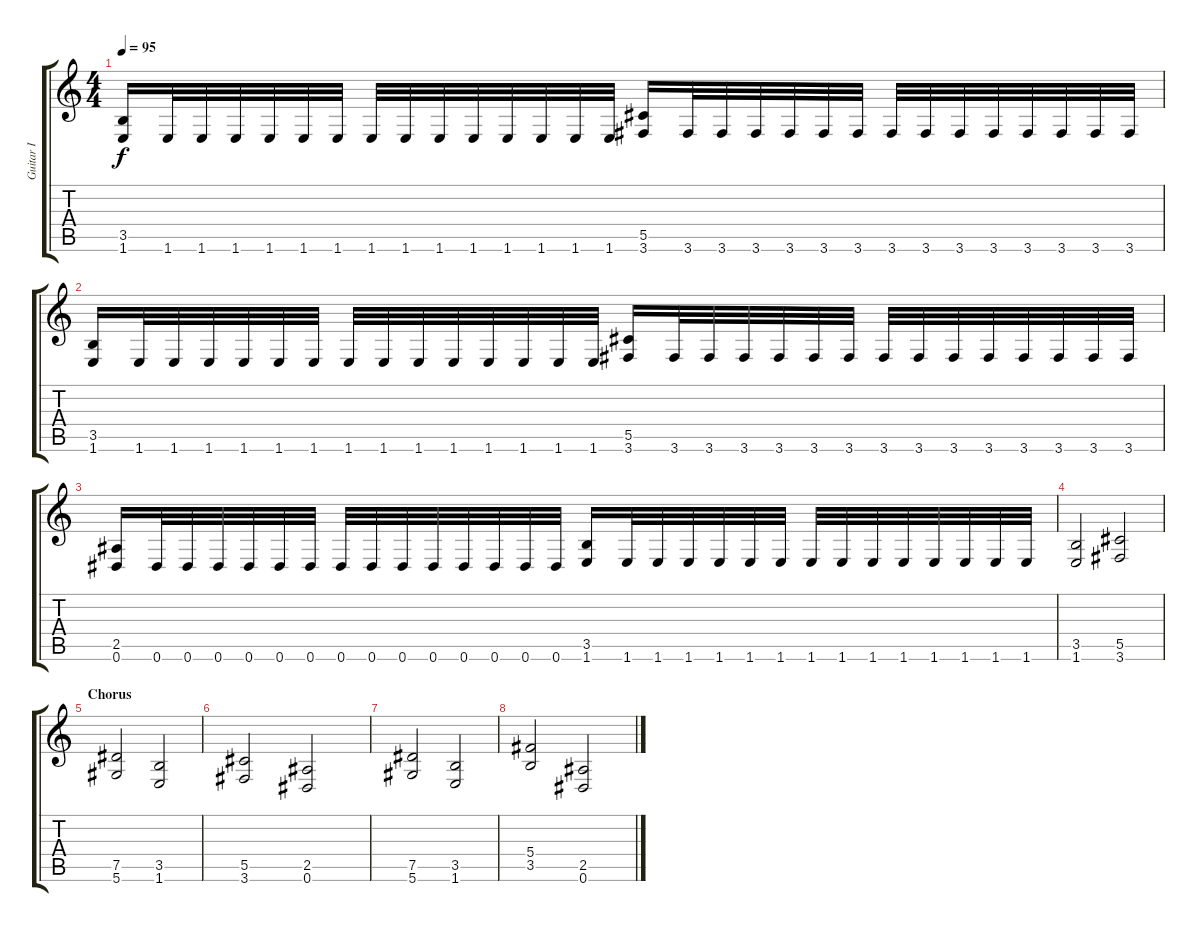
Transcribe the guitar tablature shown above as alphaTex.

\track ("Guitar I" "Guitar I") {instrument acousticguitarsteel}
\staff {score tabs}
\tuning (Eb4 Bb3 Gb3 Db3 Ab2 Eb2) {hide}
\ts (4 4)
\tempo 95
\clef g2
\ks c
(3.5 1.6).16{dy f} 1.6.32 1.6.32 1.6.32 1.6.32 1.6.32 1.6.32 1.6.32 1.6.32 1.6.32 1.6.32 1.6.32 1.6.32 1.6.32 1.6.32 (5.5 3.6).16 3.6.32 3.6.32 3.6.32 3.6.32 3.6.32 3.6.32 3.6.32 3.6.32 3.6.32 3.6.32 3.6.32 3.6.32 3.6.32 3.6.32 |
(3.5 1.6).16 1.6.32 1.6.32 1.6.32 1.6.32 1.6.32 1.6.32 1.6.32 1.6.32 1.6.32 1.6.32 1.6.32 1.6.32 1.6.32 1.6.32 (5.5 3.6).16 3.6.32 3.6.32 3.6.32 3.6.32 3.6.32 3.6.32 3.6.32 3.6.32 3.6.32 3.6.32 3.6.32 3.6.32 3.6.32 3.6.32 |
(2.5 0.6).16 0.6.32 0.6.32 0.6.32 0.6.32 0.6.32 0.6.32 0.6.32 0.6.32 0.6.32 0.6.32 0.6.32 0.6.32 0.6.32 0.6.32 (3.5 1.6).16 1.6.32 1.6.32 1.6.32 1.6.32 1.6.32 1.6.32 1.6.32 1.6.32 1.6.32 1.6.32 1.6.32 1.6.32 1.6.32 1.6.32 |
(3.5 1.6).2 (5.5 3.6).2 |
\section ("" "Chorus")
(7.5 5.6).2 (3.5 1.6).2 |
(5.5 3.6).2 (2.5 0.6).2 |
(7.5 5.6).2 (3.5 1.6).2 |
(5.4 3.5).2 (2.5 0.6).2
